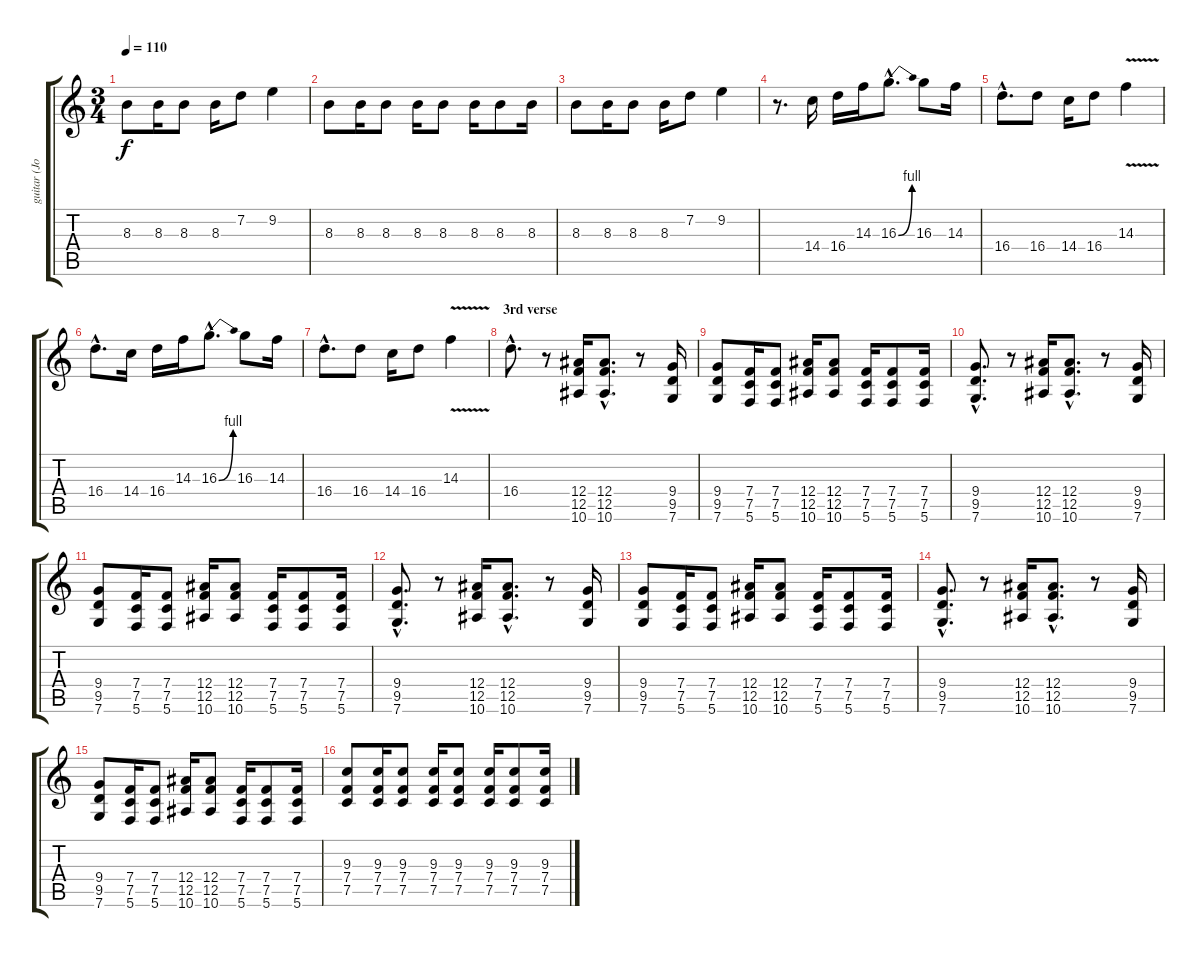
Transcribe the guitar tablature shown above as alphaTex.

\track ("guitar (Joshua Homme)" "guitar (Jo") {instrument distortionguitar}
\staff {score tabs}
\tuning (C4 G3 Eb3 Bb2 F2 C2) {hide}
\ts (3 4)
\tempo 110
\clef g2
\ks c
8.3.8{dy f} 8.3.16 8.3.8 8.3.16 7.2.8 9.2.4 |
8.3.8 8.3.16 8.3.8 8.3.16 8.3.8 8.3.16 8.3.8 8.3.16 |
8.3.8 8.3.16 8.3.8 8.3.16 7.2.8 9.2.4 |
r.8{d} 14.4.16 16.4.16 14.3.16 16.3{be (bend 0 0 60 4) hac}.8{d} 16.3.8 14.3.16 |
16.4{hac}.8{d} 16.4.8 14.4.16 16.4.8 14.3{v}.4 |
16.4{hac}.8{d} 14.4.16 16.4.16 14.3.16 16.3{be (bend 0 0 60 4) hac}.8{d} 16.3.8 14.3.16 |
16.4{hac}.8{d} 16.4.8 14.4.16 16.4.8 14.3{v}.4 |
\section ("" "3rd verse")
16.4{hac}.8{d} r.8 (12.4 12.5 10.6).16 (12.4{hac} 12.5{hac} 10.6{hac}).8{d} r.8 (9.4 9.5 7.6).16 |
(9.4 9.5 7.6).8 (7.4 7.5 5.6).16 (7.4 7.5 5.6).8 (12.4 12.5 10.6).16 (12.4 12.5 10.6).8 (7.4 7.5 5.6).16 (7.4 7.5 5.6).8 (7.4 7.5 5.6).16 |
(9.4{hac} 9.5{hac} 7.6{hac}).8{d} r.8 (12.4 12.5 10.6).16 (12.4{hac} 12.5{hac} 10.6{hac}).8{d} r.8 (9.4 9.5 7.6).16 |
(9.4 9.5 7.6).8 (7.4 7.5 5.6).16 (7.4 7.5 5.6).8 (12.4 12.5 10.6).16 (12.4 12.5 10.6).8 (7.4 7.5 5.6).16 (7.4 7.5 5.6).8 (7.4 7.5 5.6).16 |
(9.4{hac} 9.5{hac} 7.6{hac}).8{d} r.8 (12.4 12.5 10.6).16 (12.4{hac} 12.5{hac} 10.6{hac}).8{d} r.8 (9.4 9.5 7.6).16 |
(9.4 9.5 7.6).8 (7.4 7.5 5.6).16 (7.4 7.5 5.6).8 (12.4 12.5 10.6).16 (12.4 12.5 10.6).8 (7.4 7.5 5.6).16 (7.4 7.5 5.6).8 (7.4 7.5 5.6).16 |
(9.4{hac} 9.5{hac} 7.6{hac}).8{d} r.8 (12.4 12.5 10.6).16 (12.4{hac} 12.5{hac} 10.6{hac}).8{d} r.8 (9.4 9.5 7.6).16 |
(9.4 9.5 7.6).8 (7.4 7.5 5.6).16 (7.4 7.5 5.6).8 (12.4 12.5 10.6).16 (12.4 12.5 10.6).8 (7.4 7.5 5.6).16 (7.4 7.5 5.6).8 (7.4 7.5 5.6).16 |
(9.3 7.4 7.5).8 (9.3 7.4 7.5).16 (9.3 7.4 7.5).8 (9.3 7.4 7.5).16 (9.3 7.4 7.5).8 (9.3 7.4 7.5).16 (9.3 7.4 7.5).8 (9.3 7.4 7.5).16
